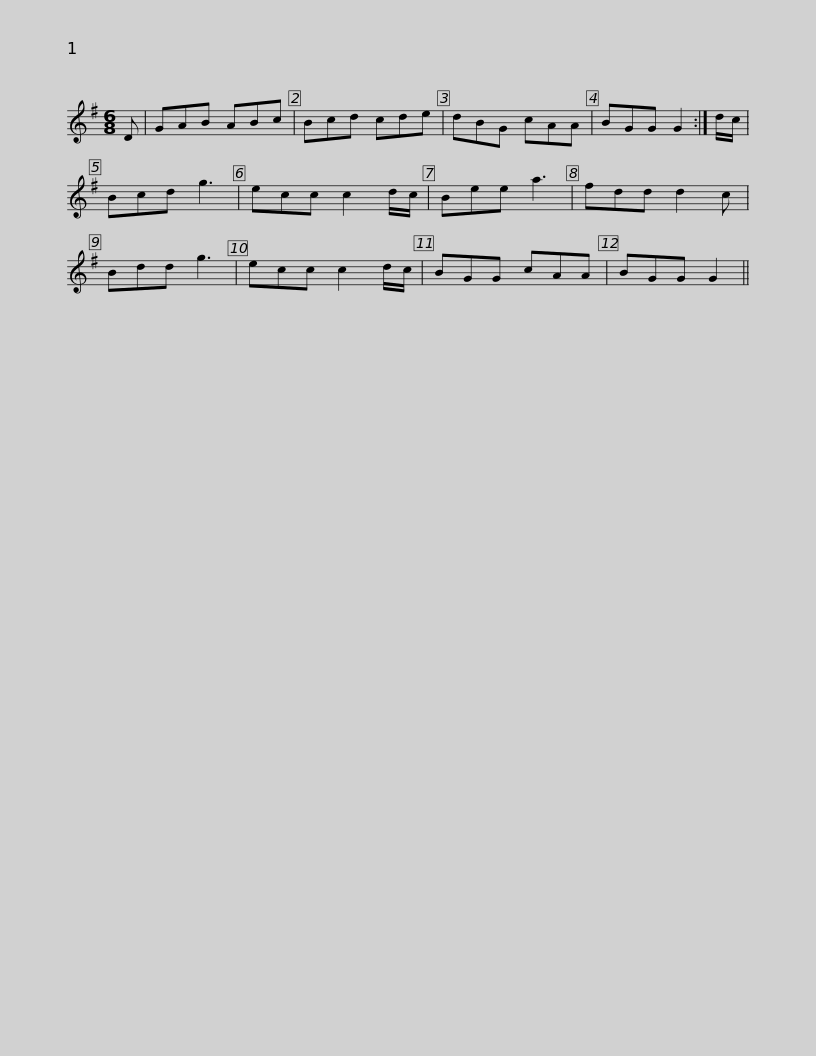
X:1
L:1/8
M:6/8
I:linebreak $
K:G
V:1 treble
V:1
 D | GAB ABc | Bcd cde | dBG cAA | BGG G2 :| %5
 d/c/ | Bcd g3 | ecc c2 d/c/ | Bee a3 |$ fdd d2 c | %10
 Bdd g3 | ecc c2 d/c/ | BGG cAA | BGG G2 || %14
